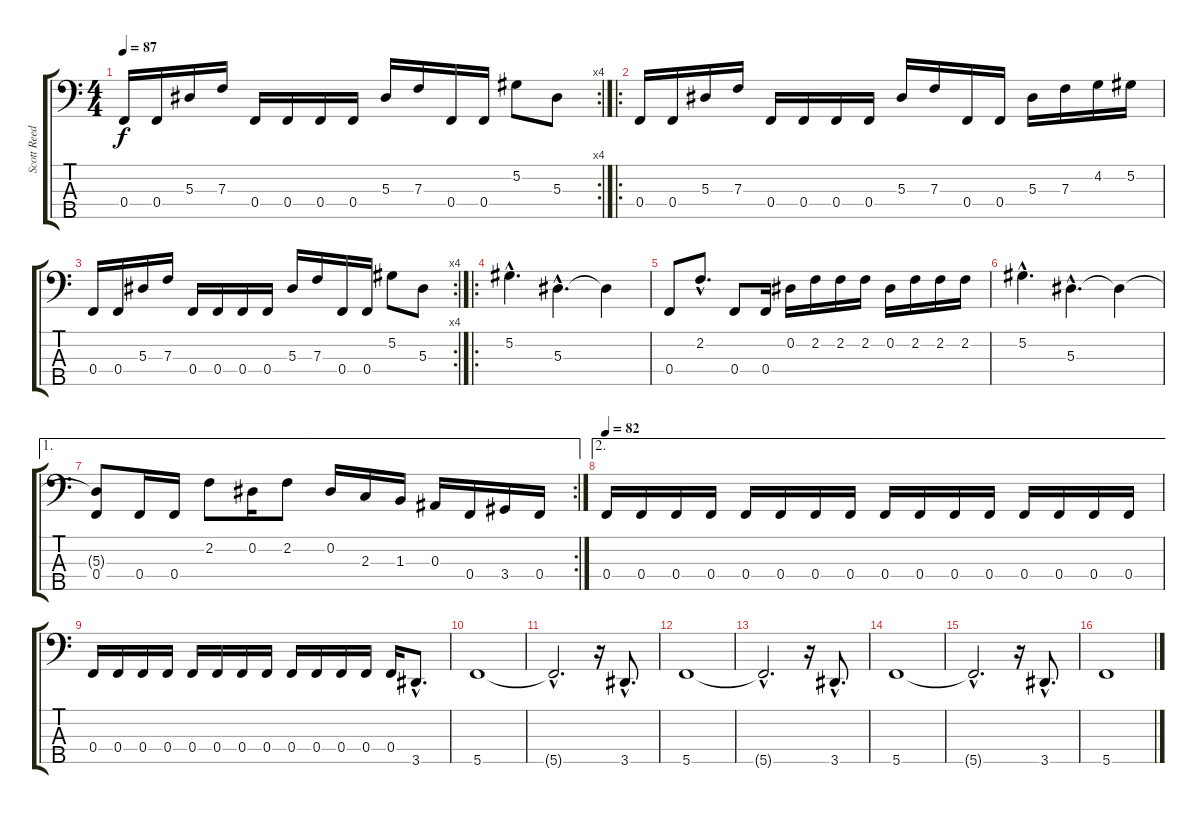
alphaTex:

\track ("Scott Reeder" "Scott Reed") {instrument electricbassfinger}
\staff {score tabs}
\tuning (Ab2 Eb2 Bb1 F1 C1) {hide}
\rc 4
\ts (4 4)
\tempo 87
\clef f4
\ks c
0.4.16{dy f} 0.4.16 5.3.16 7.3.16 0.4.16 0.4.16 0.4.16 0.4.16 5.3.16 7.3.16 0.4.16 0.4.16 5.2.8 5.3.8 |
\ro
0.4.16 0.4.16 5.3.16 7.3.16 0.4.16 0.4.16 0.4.16 0.4.16 5.3.16 7.3.16 0.4.16 0.4.16 5.3.16 7.3.16 4.2.16 5.2.16 |
\rc 4
0.4.16 0.4.16 5.3.16 7.3.16 0.4.16 0.4.16 0.4.16 0.4.16 5.3.16 7.3.16 0.4.16 0.4.16 5.2.8 5.3.8 |
\ro
5.2{hac}.4{d} 5.3{hac}.4{d} 5.3{t}.4 |
0.4.8 2.2{hac}.8{d} 0.4.8 0.4.16 0.2.16 2.2.16 2.2.16 2.2.16 0.2.16 2.2.16 2.2.16 2.2.16 |
5.2{hac}.4{d} 5.3{hac}.4{d} 5.3{t}.4 |
\ae 1
\rc 2
(5.3{t} 0.4).8 0.4.16 0.4.16 2.2.8 0.2.16 2.2.8 0.2.16 2.3.16 1.3.16 0.3.16 0.4.16 3.4.16 0.4.16 |
\ae 2
\tempo 82
0.4.16{volume 13} 0.4.16 0.4.16 0.4.16 0.4.16 0.4.16 0.4.16 0.4.16 0.4.16 0.4.16 0.4.16 0.4.16 0.4.16 0.4.16 0.4.16 0.4.16 |
0.4.16 0.4.16 0.4.16 0.4.16 0.4.16 0.4.16 0.4.16 0.4.16 0.4.16 0.4.16 0.4.16 0.4.16 0.4.16 3.5{hac}.8{d} |
5.5.1 |
5.5{hac t}.2{d} r.16 3.5{hac}.8{d} |
5.5.1 |
5.5{hac t}.2{d} r.16 3.5{hac}.8{d} |
5.5.1 |
5.5{hac t}.2{d} r.16 3.5{hac}.8{d} |
5.5.1
